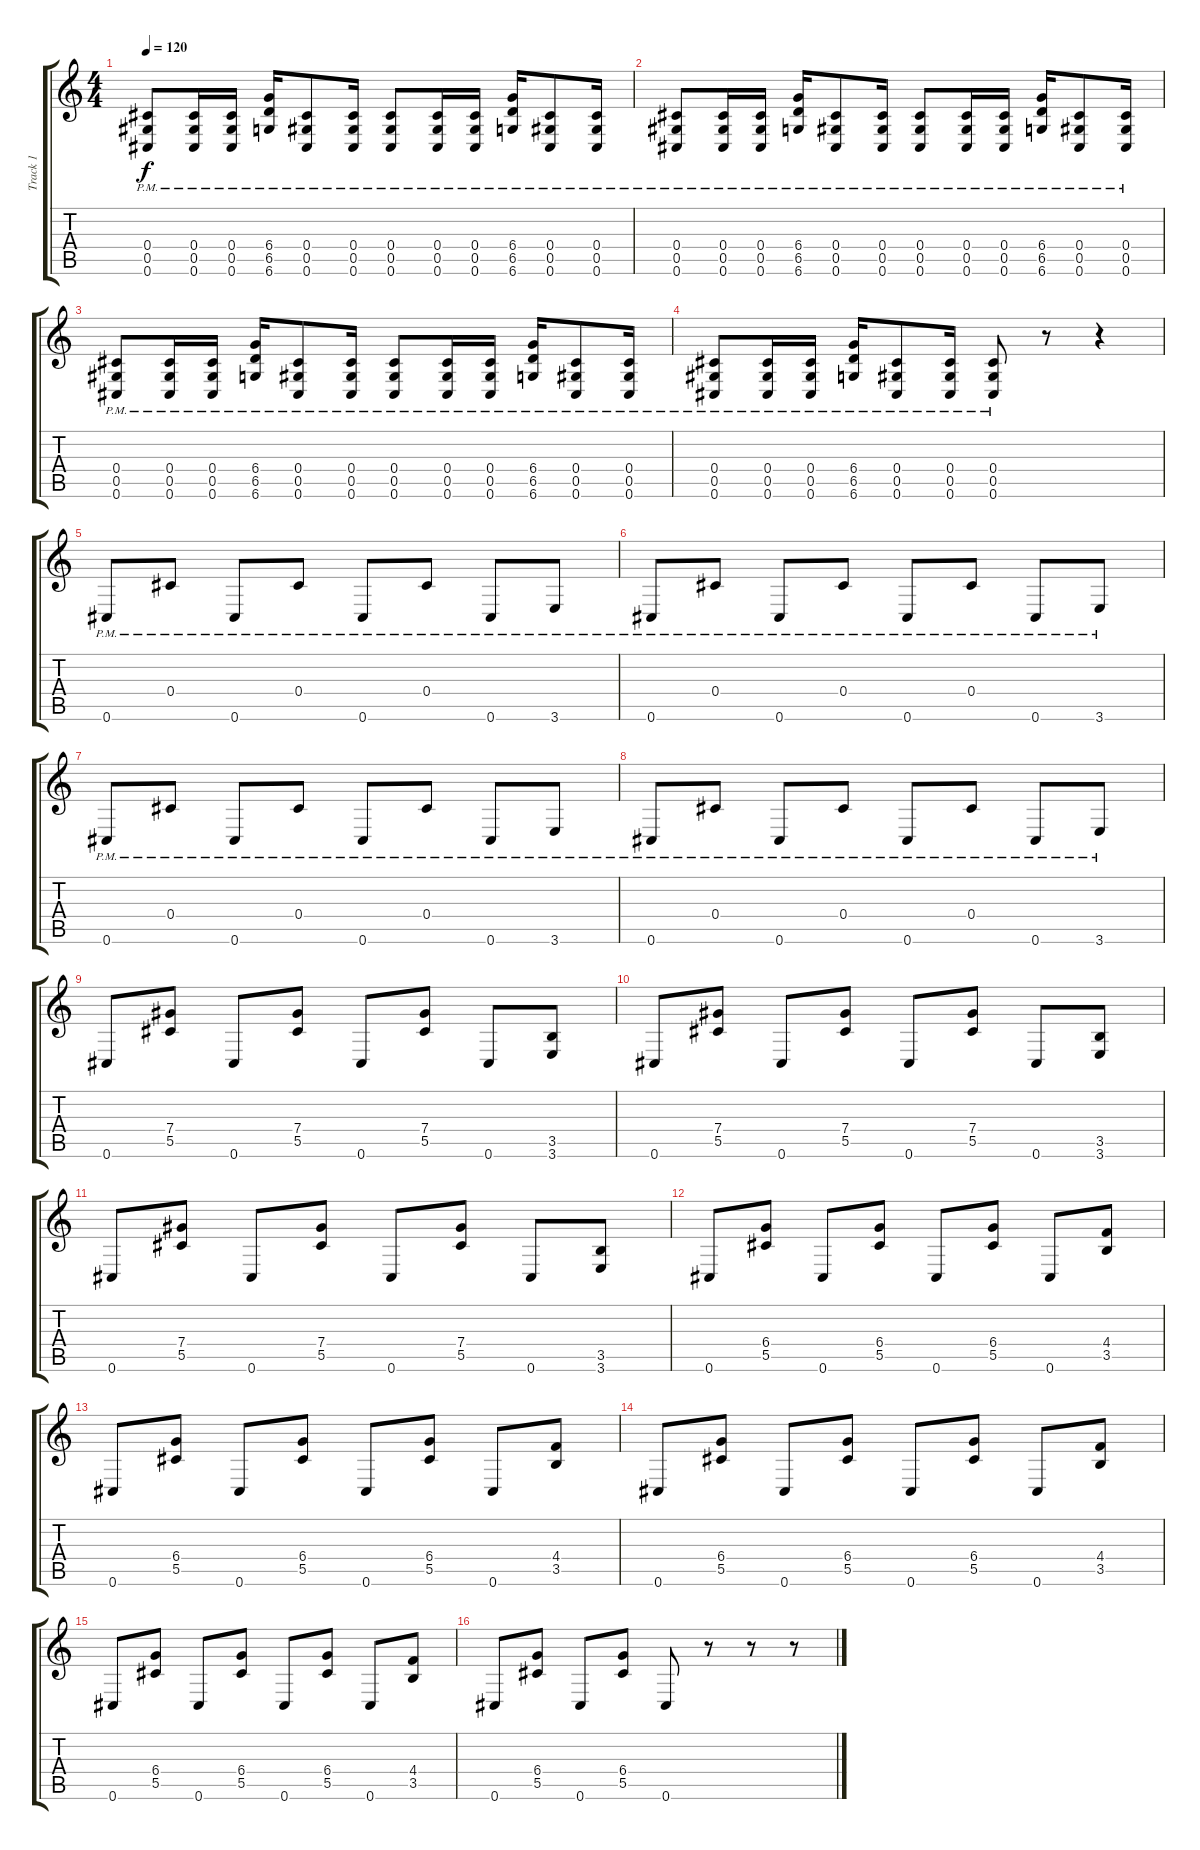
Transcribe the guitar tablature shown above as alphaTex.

\track ("Track 1" "Track 1") {instrument electricguitarclean}
\staff {score tabs}
\tuning (Eb4 Bb3 Gb3 Db3 Ab2 Db2) {hide}
\ts (4 4)
\tempo 120
\clef g2
\ks c
(0.4{pm} 0.5{pm} 0.6{pm}).8{dy f} (0.4{pm} 0.5{pm} 0.6{pm}).16 (0.4{pm} 0.5{pm} 0.6{pm}).16 (6.4{pm} 6.5{pm} 6.6{pm}).16 (0.4{pm} 0.5{pm} 0.6{pm}).8 (0.4{pm} 0.5{pm} 0.6{pm}).16 (0.4{pm} 0.5{pm} 0.6{pm}).8 (0.4{pm} 0.5{pm} 0.6{pm}).16 (0.4{pm} 0.5{pm} 0.6{pm}).16 (6.4{pm} 6.5{pm} 6.6{pm}).16 (0.4{pm} 0.5{pm} 0.6{pm}).8 (0.4{pm} 0.5{pm} 0.6{pm}).16 |
(0.4{pm} 0.5{pm} 0.6{pm}).8 (0.4{pm} 0.5{pm} 0.6{pm}).16 (0.4{pm} 0.5{pm} 0.6{pm}).16 (6.4{pm} 6.5{pm} 6.6{pm}).16 (0.4{pm} 0.5{pm} 0.6{pm}).8 (0.4{pm} 0.5{pm} 0.6{pm}).16 (0.4{pm} 0.5{pm} 0.6{pm}).8 (0.4{pm} 0.5{pm} 0.6{pm}).16 (0.4{pm} 0.5{pm} 0.6{pm}).16 (6.4{pm} 6.5{pm} 6.6{pm}).16 (0.4{pm} 0.5{pm} 0.6{pm}).8 (0.4{pm} 0.5{pm} 0.6{pm}).16 |
(0.4{pm} 0.5{pm} 0.6{pm}).8 (0.4{pm} 0.5{pm} 0.6{pm}).16 (0.4{pm} 0.5{pm} 0.6{pm}).16 (6.4{pm} 6.5{pm} 6.6{pm}).16 (0.4{pm} 0.5{pm} 0.6{pm}).8 (0.4{pm} 0.5{pm} 0.6{pm}).16 (0.4{pm} 0.5{pm} 0.6{pm}).8 (0.4{pm} 0.5{pm} 0.6{pm}).16 (0.4{pm} 0.5{pm} 0.6{pm}).16 (6.4{pm} 6.5{pm} 6.6{pm}).16 (0.4{pm} 0.5{pm} 0.6{pm}).8 (0.4{pm} 0.5{pm} 0.6{pm}).16 |
(0.4{pm} 0.5{pm} 0.6{pm}).8 (0.4{pm} 0.5{pm} 0.6{pm}).16 (0.4{pm} 0.5{pm} 0.6{pm}).16 (6.4{pm} 6.5{pm} 6.6{pm}).16 (0.4{pm} 0.5{pm} 0.6{pm}).8 (0.4{pm} 0.5{pm} 0.6{pm}).16 (0.4{pm} 0.5{pm} 0.6{pm}).8 r.8 r.4 |
0.6{pm}.8{instrument electricguitarclean} 0.4{pm}.8 0.6{pm}.8 0.4{pm}.8 0.6{pm}.8 0.4{pm}.8 0.6{pm}.8 3.6{pm}.8 |
0.6{pm}.8 0.4{pm}.8 0.6{pm}.8 0.4{pm}.8 0.6{pm}.8 0.4{pm}.8 0.6{pm}.8 3.6{pm}.8 |
0.6{pm}.8 0.4{pm}.8 0.6{pm}.8 0.4{pm}.8 0.6{pm}.8 0.4{pm}.8 0.6{pm}.8 3.6{pm}.8 |
0.6{pm}.8 0.4{pm}.8 0.6{pm}.8 0.4{pm}.8 0.6{pm}.8 0.4{pm}.8 0.6{pm}.8 3.6{pm}.8 |
0.6.8 (7.4 5.5).8 0.6.8 (7.4 5.5).8 0.6.8 (7.4 5.5).8 0.6.8 (3.5 3.6).8 |
0.6.8 (7.4 5.5).8 0.6.8 (7.4 5.5).8 0.6.8 (7.4 5.5).8 0.6.8 (3.5 3.6).8 |
0.6.8 (7.4 5.5).8 0.6.8 (7.4 5.5).8 0.6.8 (7.4 5.5).8 0.6.8 (3.5 3.6).8 |
0.6.8 (6.4 5.5).8 0.6.8 (6.4 5.5).8 0.6.8 (6.4 5.5).8 0.6.8 (4.4 3.5).8 |
0.6.8 (6.4 5.5).8 0.6.8 (6.4 5.5).8 0.6.8 (6.4 5.5).8 0.6.8 (4.4 3.5).8 |
0.6.8 (6.4 5.5).8 0.6.8 (6.4 5.5).8 0.6.8 (6.4 5.5).8 0.6.8 (4.4 3.5).8 |
0.6.8 (6.4 5.5).8 0.6.8 (6.4 5.5).8 0.6.8 (6.4 5.5).8 0.6.8 (4.4 3.5).8 |
0.6.8 (6.4 5.5).8 0.6.8 (6.4 5.5).8 0.6.8 r.8 r.8 r.8
